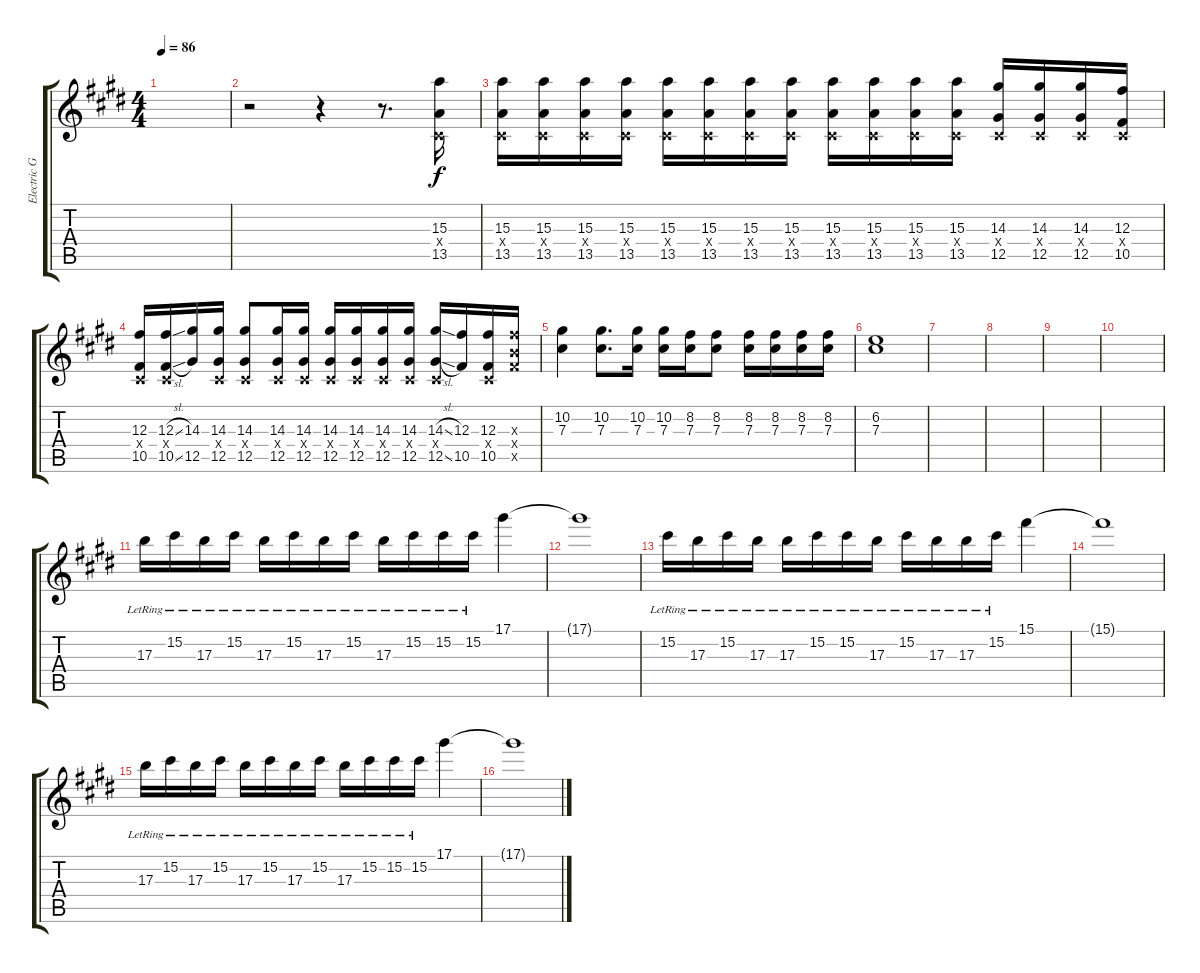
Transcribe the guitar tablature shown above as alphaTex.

\track ("Electric Guitar" "Electric G") {instrument distortionguitar}
\staff {score tabs}
\tuning (Eb4 Bb3 Gb3 Db3 Ab2 Db2) {hide}
\ts (4 4)
\tempo 86
\clef g2
\ks e
|
r.2 r.4 r.8{d} (15.3 0.4{x} 13.5).16 |
(15.3 0.4{x} 13.5).16 (15.3 0.4{x} 13.5).16 (15.3 0.4{x} 13.5).16 (15.3 0.4{x} 13.5).16 (15.3 0.4{x} 13.5).16 (15.3 0.4{x} 13.5).16 (15.3 0.4{x} 13.5).16 (15.3 0.4{x} 13.5).16 (15.3 0.4{x} 13.5).16 (15.3 0.4{x} 13.5).16 (15.3 0.4{x} 13.5).16 (15.3 0.4{x} 13.5).16 (14.3 0.4{x} 12.5).16 (14.3 0.4{x} 12.5).16 (14.3 0.4{x} 12.5).16 (12.3 0.4{x} 10.5).16 |
(12.3 0.4{x} 10.5).16 (12.3{sl} 0.4{x} 10.5{sl}).16 (14.3 12.5).16 (14.3 0.4{x} 12.5).16 (14.3 0.4{x} 12.5).8 (14.3 0.4{x} 12.5).16 (14.3 0.4{x} 12.5).16 (14.3 0.4{x} 12.5).16 (14.3 0.4{x} 12.5).16 (14.3 0.4{x} 12.5).16 (14.3 0.4{x} 12.5).16 (14.3{sl} 0.4{x} 12.5{sl}).16 (12.3 10.5).16 (12.3 0.4{x} 10.5).16 (12.3{x} 10.4{x} 10.5{x}).16 |
(10.2 7.3).4 (10.2 7.3).8{d} (10.2 7.3).16 (10.2 7.3).16 (8.2 7.3).16 (8.2 7.3).8 (8.2 7.3).16 (8.2 7.3).16 (8.2 7.3).16 (8.2 7.3).16 |
(6.2 7.3).1 |
|
|
|
|
17.3{lr}.16 15.2{lr}.16 17.3{lr}.16 15.2{lr}.16 17.3{lr}.16 15.2{lr}.16 17.3{lr}.16 15.2{lr}.16 17.3{lr}.16 15.2{lr}.16 15.2{lr}.16 15.2{lr}.16 17.1.4 |
17.1{t}.1 |
15.2{lr}.16 17.3{lr}.16 15.2{lr}.16 17.3{lr}.16 17.3{lr}.16 15.2{lr}.16 15.2{lr}.16 17.3{lr}.16 15.2{lr}.16 17.3{lr}.16 17.3{lr}.16 15.2{lr}.16 15.1.4 |
15.1{t}.1 |
17.3{lr}.16 15.2{lr}.16 17.3{lr}.16 15.2{lr}.16 17.3{lr}.16 15.2{lr}.16 17.3{lr}.16 15.2{lr}.16 17.3{lr}.16 15.2{lr}.16 15.2{lr}.16 15.2{lr}.16 17.1.4 |
17.1{t}.1
